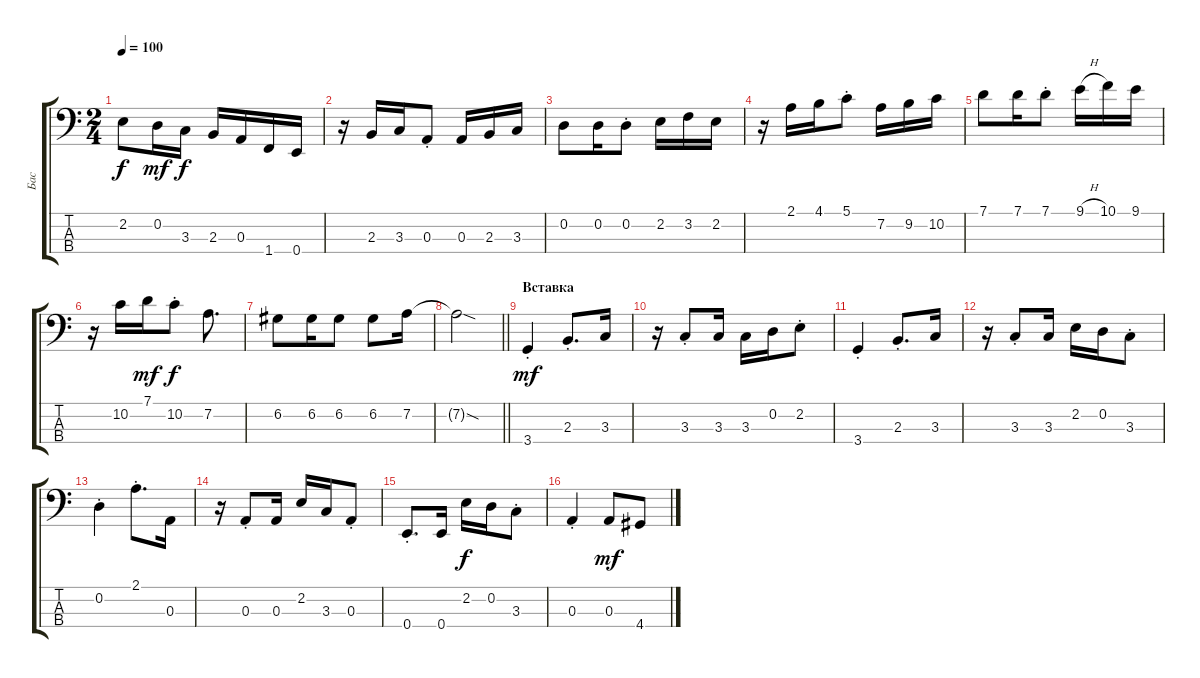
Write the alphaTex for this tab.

\track ("Бас" "Бас") {instrument electricbasspick}
\staff {score tabs}
\tuning (G2 D2 A1 E1) {hide}
\ts (2 4)
\tempo 100
\clef f4
\ks c
2.2{t}.8{dy f} 0.2.16{dy mf} 3.3.16{dy f} 2.3.16 0.3.16 1.4.16 0.4.16 |
r.16 2.3.16 3.3.16 0.3{st}.8 0.3.16 2.3.16 3.3.16 |
0.2.8 0.2.16 0.2{st}.8 2.2.16 3.2.16 2.2.16 |
r.16 2.1.16 4.1.16 5.1{st}.8 7.2.16 9.2.16 10.2.16 |
7.1.8 7.1.16 7.1{st}.8 9.1{h}.16 10.1.16 9.1.16 |
r.16 10.2.16 7.1.16{dy mf} 10.2{st}.8{dy f} 7.2.8{d} |
6.2.8 6.2.16 6.2.8 6.2.8 7.2.16 |
\barLineRight lightlight
7.2{sod t}.2 |
\section ("" "Вставка")
3.4{st}.4{dy mf volume 12} 2.3{st}.8{d} 3.3.16 |
r.16 3.3{st}.8 3.3.16 3.3.16 0.2.16 2.2{st}.8 |
3.4{st}.4 2.3{st}.8{d} 3.3.16 |
r.16 3.3{st}.8 3.3.16 2.2.16 0.2.16 3.3{st}.8 |
0.2{st}.4 2.1{st}.8{d} 0.3.16 |
r.16 0.3{st}.8 0.3.16 2.2.16 3.3.16 0.3{st}.8 |
0.4{st}.8{d} 0.4.16 2.2.16{dy f} 0.2.16 3.3{st}.8 |
0.3{st}.4 0.3.8{dy mf} 4.4.8
